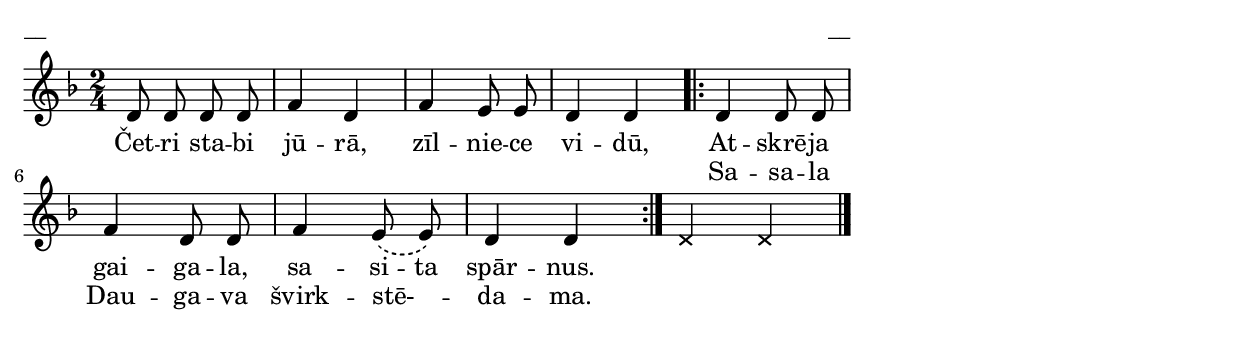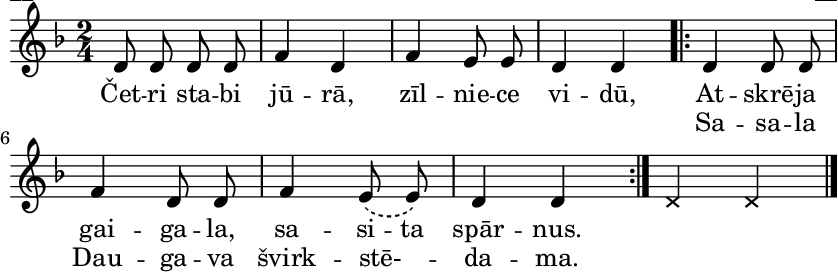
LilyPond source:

\version "2.13.18"
#(ly:set-option 'crop #t)

\paper {
line-width = 14\cm
left-margin = 0.4\cm
between-system-padding = 0.1\cm
between-system-space = 0.1\cm
}
% Websense klade
\layout {
indent = #0
ragged-last = ##f
}


voiceA = \relative c' {
\clef "treble"
\key d \minor
\time 2/4
d8 d d d | f4 d | f4 e8 e | d4 d | 
\repeat volta 2 {
\phrasingSlurDashed
d4 d8 d | f4 d8 d | f4 e8\( e\) | d4 d | 
} 
\override NoteHead.style = #'cross
d4 d4 |
\bar"|."
}

lyricA = \lyricmode {
Čet -- ri sta -- bi jū -- rā, zīl -- nie -- ce vi -- dū, 
At -- skrē -- ja gai -- ga -- la, sa -- si -- ta spār -- nus. 
}

lyricB = \lyricmode {
_ _ _ _ _ _ _ _ _ _ _
Sa -- sa -- la Dau -- ga -- va švirk -- stē- -- _ -- da -- ma.
}


fullScore = <<
\new Staff {
<<
\new Voice = "voiceA" { \oneVoice \autoBeamOff \voiceA }
\new Lyrics \lyricsto "voiceA"  \lyricA
\new Lyrics \lyricsto "voiceA"  \lyricB
>>
}
>>



\score {
\fullScore
\header { piece = "__" opus = "__" }
}
\markup { \with-color #(x11-color 'white) \sans \smaller "__" }
\score {
\unfoldRepeats
\fullScore
\midi {
\context { \Staff \remove "Staff_performer" }
\context { \Voice \consists "Staff_performer" }
}
}


